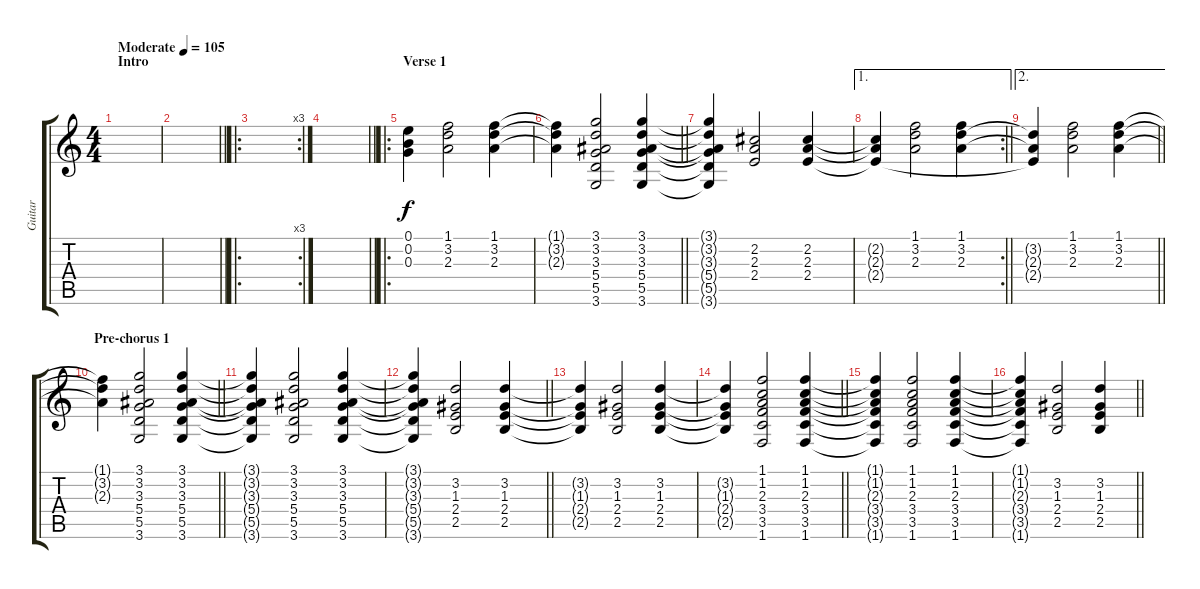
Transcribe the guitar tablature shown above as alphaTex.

\track ("Guitar" "Guitar") {instrument electricguitarjazz}
\staff {score tabs}
\tuning (E4 B3 G3 D3 A2 E2) {hide}
\ts (4 4)
\section ("" "Intro")
\tempo (105 "Moderate")
\clef g2
\ks aminor
|
\barLineRight lightlight
|
\ro
\rc 3
|
\barLineRight lightlight
|
\ro
\section ("" "Verse 1")
(0.1 0.2 0.3).4 (1.1 3.2 2.3).2 (1.1 3.2 2.3).4 |
\barLineRight lightlight
(1.1{t} 3.2{t} 2.3{t}).4 (3.1 3.2 3.3 5.4 5.5 3.6).2 (3.1 3.2 3.3 5.4 5.5 3.6).4 |
(3.1{t} 3.2{t} 3.3{t} 5.4{t} 5.5{t} 3.6{t}).4 (2.2 2.3 2.4).2 (2.2 2.3 2.4).4 |
\ae 1
\rc 2
\barLineRight lightlight
(2.2{t} 2.3{t} 2.4{t}).4 (1.1 3.2 2.3).2 (1.1 3.2 2.3).4 |
\ae 2
\barLineRight lightlight
(3.2{t} 2.3{t} 2.4{t}).4 (1.1 3.2 2.3).2 (1.1 3.2 2.3).4 |
\section ("" "Pre-chorus 1")
\barLineRight lightlight
(1.1{t} 3.2{t} 2.3{t}).4 (3.1 3.2 3.3 5.4 5.5 3.6).2 (3.1 3.2 3.3 5.4 5.5 3.6).4 |
(3.1{t} 3.2{t} 3.3{t} 5.4{t} 5.5{t} 3.6{t}).4 (3.1 3.2 3.3 5.4 5.5 3.6).2 (3.1 3.2 3.3 5.4 5.5 3.6).4 |
\barLineRight lightlight
(3.1{t} 3.2{t} 3.3{t} 5.4{t} 5.5{t} 3.6{t}).4 (3.2 1.3 2.4 2.5).2 (3.2 1.3 2.4 2.5).4 |
(3.2{t} 1.3{t} 2.4{t} 2.5{t}).4 (3.2 1.3 2.4 2.5).2 (3.2 1.3 2.4 2.5).4 |
\barLineRight lightlight
(3.2{t} 1.3{t} 2.4{t} 2.5{t}).4 (1.1 1.2 2.3 3.4 3.5 1.6).2 (1.1 1.2 2.3 3.4 3.5 1.6).4 |
(1.1{t} 1.2{t} 2.3{t} 3.4{t} 3.5{t} 1.6{t}).4 (1.1 1.2 2.3 3.4 3.5 1.6).2 (1.1 1.2 2.3 3.4 3.5 1.6).4 |
\barLineRight lightlight
(1.1{t} 1.2{t} 2.3{t} 3.4{t} 3.5{t} 1.6{t}).4 (3.2 1.3 2.4 2.5).2 (3.2 1.3 2.4 2.5).4
